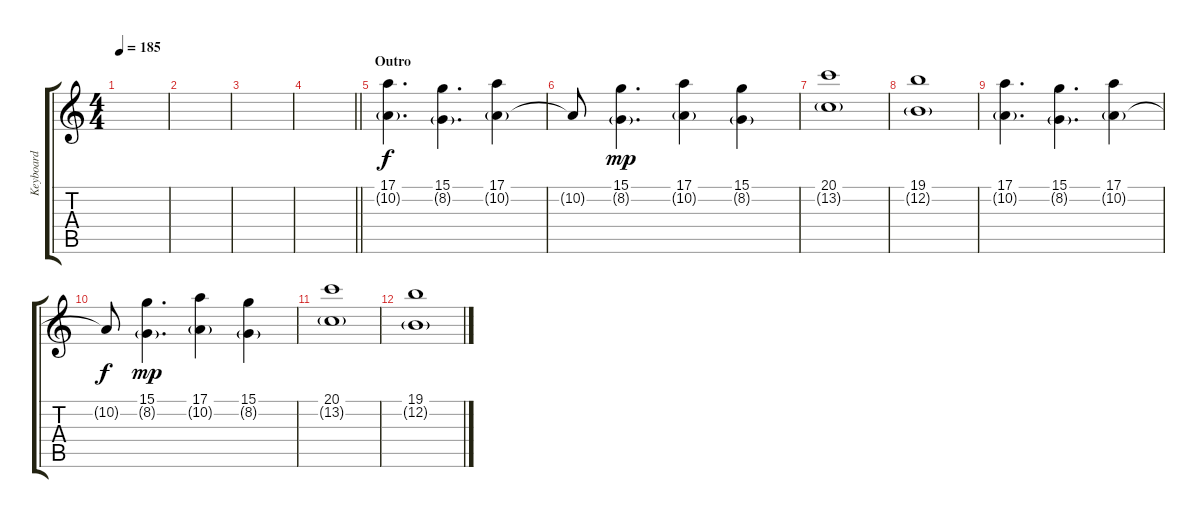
\track ("Keyboard" "Keyboard") {instrument celesta}
\staff {score tabs}
\tuning (E4 B3 G3 D3 A2 E2) {hide}
\ts (4 4)
\tempo 185
\clef g2
\ks c
|
|
|
\barLineRight lightlight
|
\section ("" "Outro")
(17.1 10.2{g}).4{d} (15.1 8.2{g}).4{d} (17.1 10.2{g}).4 |
10.2{t}.8{dy f} (15.1 8.2{g}).4{d dy mp} (17.1 10.2{g}).4 (15.1 8.2{g}).4 |
(20.1 13.2{g}).1 |
(19.1 12.2{g}).1 |
(17.1 10.2{g}).4{d} (15.1 8.2{g}).4{d} (17.1 10.2{g}).4 |
10.2{t}.8{dy f} (15.1 8.2{g}).4{d dy mp} (17.1 10.2{g}).4 (15.1 8.2{g}).4 |
(20.1 13.2{g}).1 |
(19.1 12.2{g}).1
